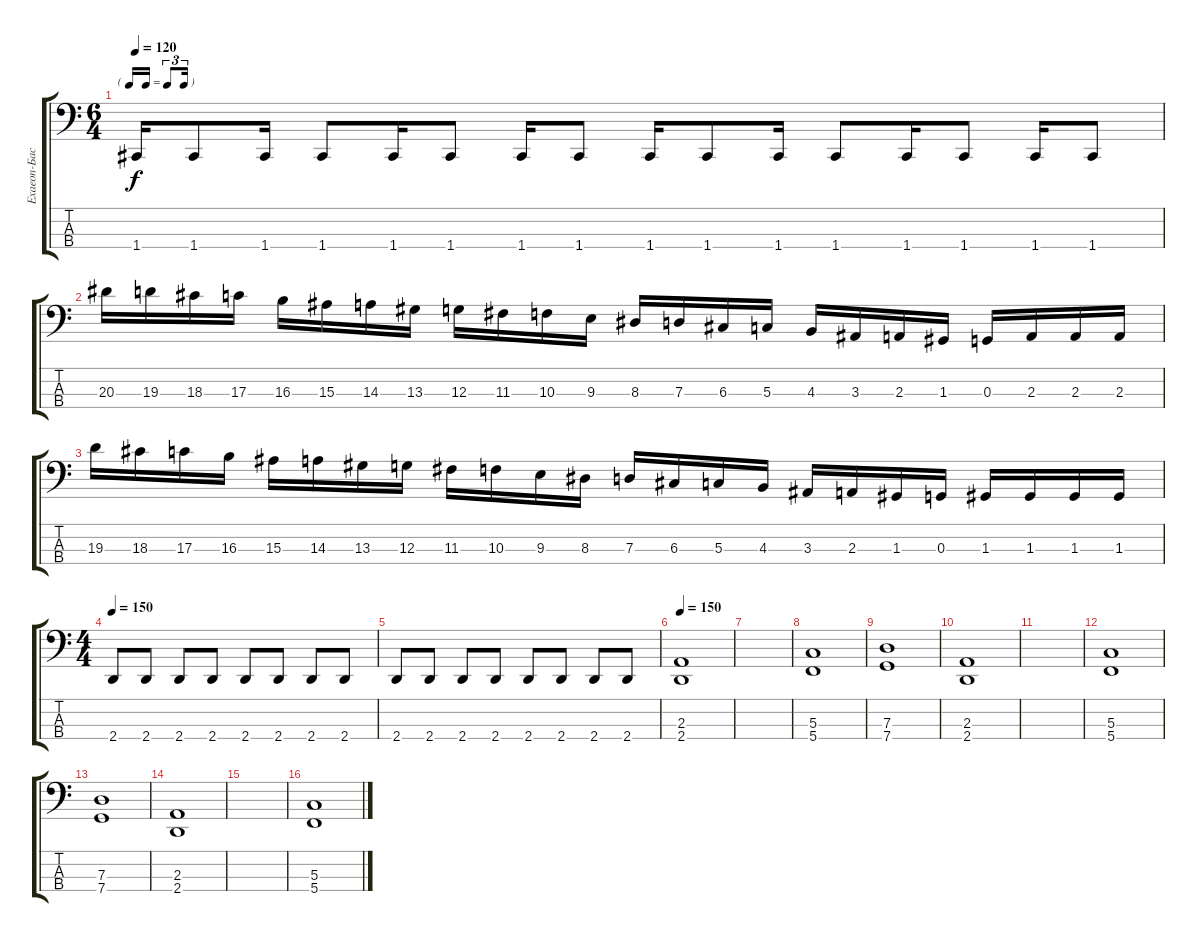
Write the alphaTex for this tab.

\track ("Exaeon-Бас" "Exaeon-Бас") {instrument electricbassfinger}
\staff {score tabs}
\tuning (F2 C2 G1 C1) {hide}
\ts (6 4)
\tf triplet16th
\tempo 120
\clef f4
\ks c
1.4.16{dy f} 1.4.8 1.4.16 1.4.8 1.4.16 1.4.8 1.4.16 1.4.8 1.4.16 1.4.8 1.4.16 1.4.8 1.4.16 1.4.8 1.4.16 1.4.8 |
20.3.16 19.3.16 18.3.16 17.3.16 16.3.16 15.3.16 14.3.16 13.3.16 12.3.16 11.3.16 10.3.16 9.3.16 8.3.16 7.3.16 6.3.16 5.3.16 4.3.16 3.3.16 2.3.16 1.3.16 0.3.16 2.3.16 2.3.16 2.3.16 |
19.3.16 18.3.16 17.3.16 16.3.16 15.3.16 14.3.16 13.3.16 12.3.16 11.3.16 10.3.16 9.3.16 8.3.16 7.3.16 6.3.16 5.3.16 4.3.16 3.3.16 2.3.16 1.3.16 0.3.16 1.3.16 1.3.16 1.3.16 1.3.16 |
\ts (4 4)
\tempo 150
2.4.8 2.4.8 2.4.8 2.4.8 2.4.8 2.4.8 2.4.8 2.4.8 |
2.4.8 2.4.8 2.4.8 2.4.8 2.4.8 2.4.8 2.4.8 2.4.8 |
\tempo 150
(2.3 2.4).1 |
|
(5.3 5.4).1 |
(7.3 7.4).1 |
(2.3 2.4).1 |
|
(5.3 5.4).1 |
(7.3 7.4).1 |
(2.3 2.4).1 |
|
(5.3 5.4).1
